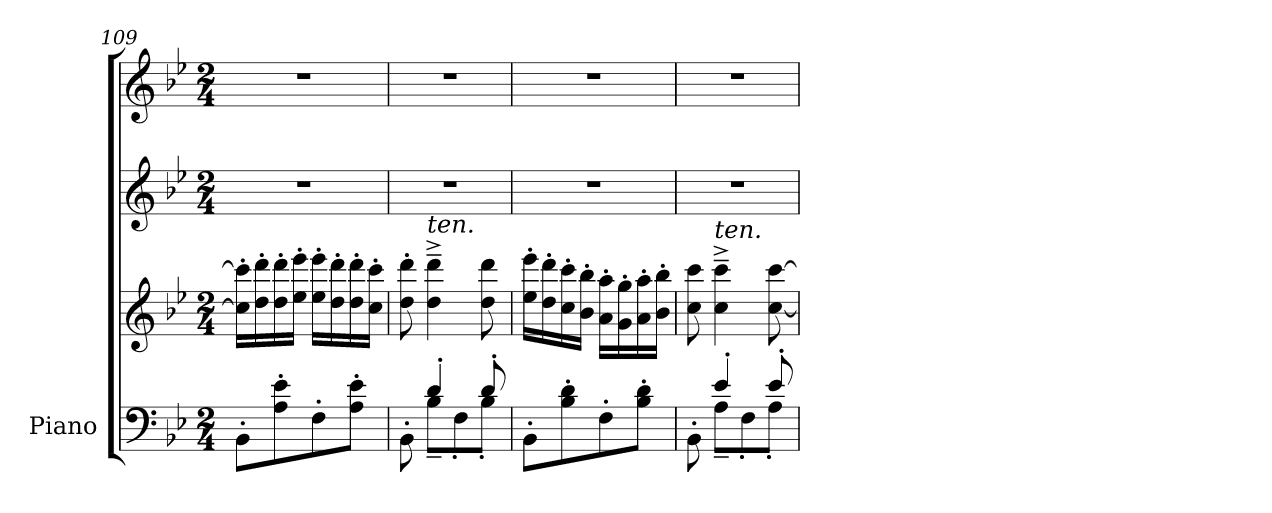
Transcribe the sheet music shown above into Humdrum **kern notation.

**kern	**kern	**kern	**kern
*part1	*part1	*part1	*part1
*staff4	*staff3	*staff2	*staff1
*I"Piano	*	*	*
*I'Pno.	*	*	*
*clefF4	*clefG2	*clefG2	*clefG2
*k[b-e-]	*k[b-e-]	*k[b-e-]	*k[b-e-]
*M2/4	*M2/4	*M2/4	*M2/4
=109	=109	=109	=109
8BB-'\L	16cc\]' 16ccc\]'LL	2r	2r
.	16dd\' 16ddd\'	.	.
8A\' 8e-\'	16dd\' 16ddd\'	.	.
.	16ee-\' 16eee-\'JJ	.	.
8F'\	16ee-\' 16eee-\'LL	.	.
.	16dd\' 16ddd\'	.	.
8A\' 8e-\'J	16dd\' 16ddd\'	.	.
.	16cc\' 16ccc\'JJ	.	.
=110	=110	=110	=110
*	*	*	*MM80
*^	*	*	*
8ryy	8BB-'\	8dd\' 8ddd\'	2r	2r
!	!	!LO:TX:a:i:t=ten.	!	!
4d'/	8B-~\L	4dd\^~ 4ddd\^~	.	.
.	8F'\	.	.	.
8d'/	8B-'\J	8dd\ 8ddd\	.	.
*v	*v	*	*	*
!!LO:LB:g=z
=111	=111	=111	=111
8BB-'\L	16ee-\' 16eee-\'LL	2r	2r
.	16dd\' 16ddd\'	.	.
8B-\' 8d\'	16cc\' 16ccc\'	.	.
.	16b-\' 16bb-\'JJ	.	.
8F'\	16a\' 16aa\'LL	.	.
.	16g\' 16gg\'	.	.
8B-\' 8d\'J	16a\' 16aa\'	.	.
.	16b-\' 16bb-\'JJ	.	.
=112	=112	=112	=112
*	*	*	*MM70
*^	*	*	*
8ryy	8BB-'\	8cc\ 8ccc\	2r	2r
!	!	!LO:TX:a:i:t=ten.	!	!
4e-'/	8A~\L	4cc\^~ 4ccc\^~	.	.
.	8F'\	.	.	.
8e-'/	8A'\J	[8cc\ [8ccc\	.	.
*v	*v	*	*	*
=	=	=	=
*-	*-	*-	*-
